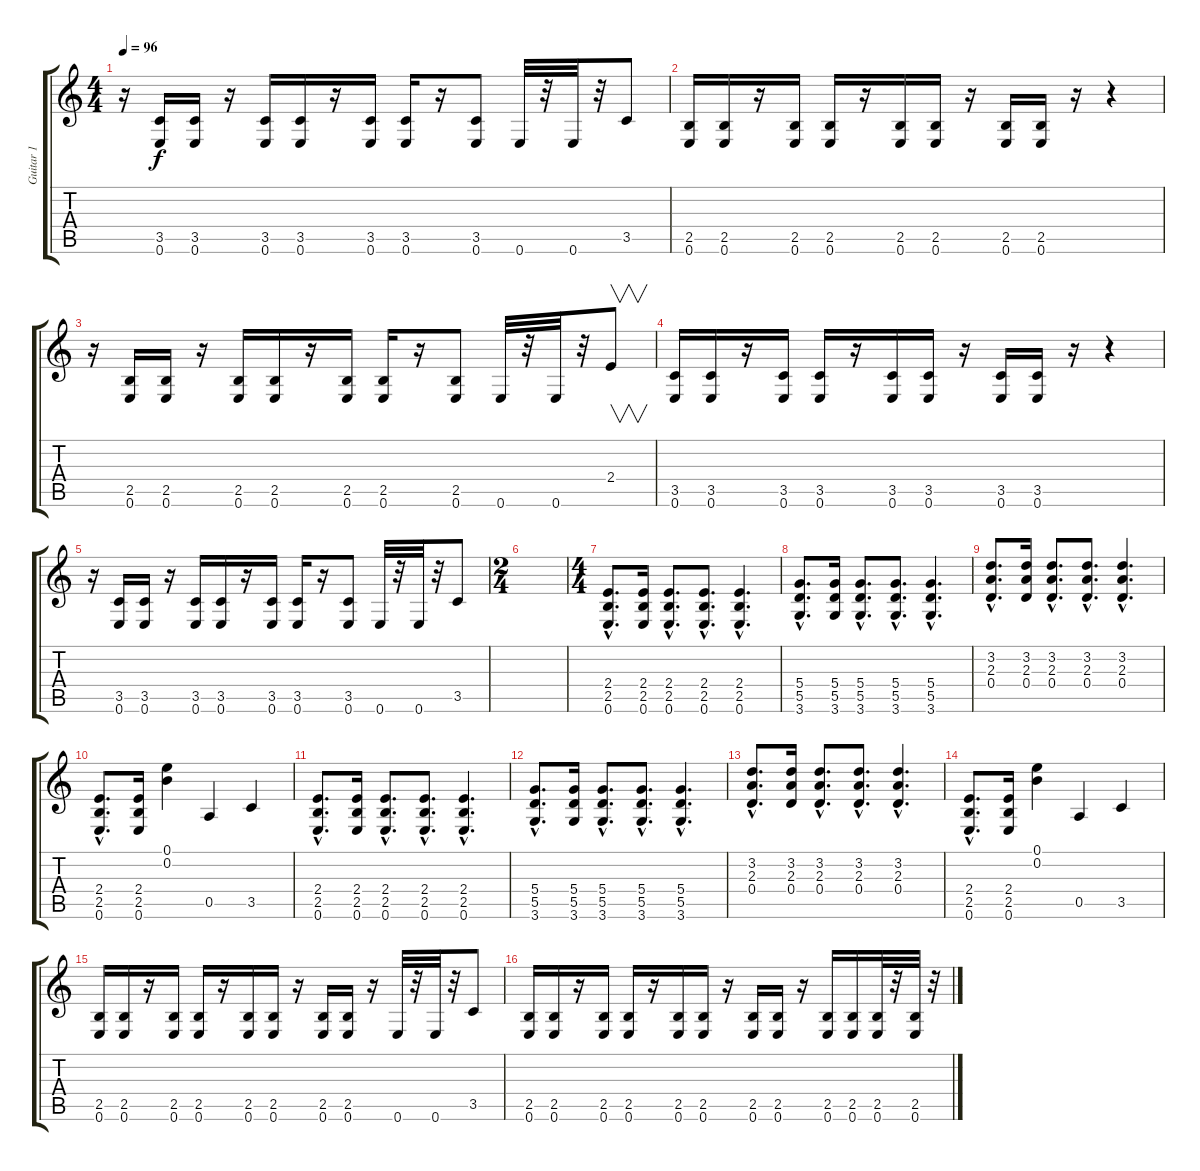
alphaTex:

\track ("Guitar 1" "Guitar 1") {instrument distortionguitar}
\staff {score tabs}
\tuning (E4 B3 G3 D3 A2 E2) {hide}
\ts (4 4)
\tempo 96
\clef g2
\ks c
r.16{dy f} (3.5 0.6).16 (3.5 0.6).16 r.16 (3.5 0.6).16 (3.5 0.6).16 r.16 (3.5 0.6).16 (3.5 0.6).16 r.16 (3.5 0.6).8 0.6.32 r.32 0.6.32 r.32 3.5.8 |
(2.5 0.6).16 (2.5 0.6).16 r.16 (2.5 0.6).16 (2.5 0.6).16 r.16 (2.5 0.6).16 (2.5 0.6).16 r.16 (2.5 0.6).16 (2.5 0.6).16 r.16 r.4 |
r.16 (2.5 0.6).16 (2.5 0.6).16 r.16 (2.5 0.6).16 (2.5 0.6).16 r.16 (2.5 0.6).16 (2.5 0.6).16 r.16 (2.5 0.6).8 0.6.32 r.32 0.6.32 r.32 2.4.8{v} |
(3.5 0.6).16 (3.5 0.6).16 r.16 (3.5 0.6).16 (3.5 0.6).16 r.16 (3.5 0.6).16 (3.5 0.6).16 r.16 (3.5 0.6).16 (3.5 0.6).16 r.16 r.4 |
r.16 (3.5 0.6).16 (3.5 0.6).16 r.16 (3.5 0.6).16 (3.5 0.6).16 r.16 (3.5 0.6).16 (3.5 0.6).16 r.16 (3.5 0.6).8 0.6.32 r.32 0.6.32 r.32 3.5.8 |
\ts (2 4)
|
\ts (4 4)
(2.4{hac} 2.5{hac} 0.6{hac}).8{d} (2.4 2.5 0.6).16 (2.4{hac} 2.5{hac} 0.6{hac}).8{d} (2.4{hac} 2.5{hac} 0.6{hac}).8{d} (2.4{hac} 2.5{hac} 0.6{hac}).4{d} |
(5.4{hac} 5.5{hac} 3.6{hac}).8{d} (5.4 5.5 3.6).16 (5.4{hac} 5.5{hac} 3.6{hac}).8{d} (5.4{hac} 5.5{hac} 3.6{hac}).8{d} (5.4{hac} 5.5{hac} 3.6{hac}).4{d} |
(3.2{hac} 2.3{hac} 0.4{hac}).8{d} (3.2 2.3 0.4).16 (3.2{hac} 2.3{hac} 0.4{hac}).8{d} (3.2{hac} 2.3{hac} 0.4{hac}).8{d} (3.2{hac} 2.3{hac} 0.4{hac}).4{d} |
(2.4{hac} 2.5{hac} 0.6{hac}).8{d} (2.4 2.5 0.6).16 (0.1 0.2).4 0.5.4 3.5.4 |
(2.4{hac} 2.5{hac} 0.6{hac}).8{d} (2.4 2.5 0.6).16 (2.4{hac} 2.5{hac} 0.6{hac}).8{d} (2.4{hac} 2.5{hac} 0.6{hac}).8{d} (2.4{hac} 2.5{hac} 0.6{hac}).4{d} |
(5.4{hac} 5.5{hac} 3.6{hac}).8{d} (5.4 5.5 3.6).16 (5.4{hac} 5.5{hac} 3.6{hac}).8{d} (5.4{hac} 5.5{hac} 3.6{hac}).8{d} (5.4{hac} 5.5{hac} 3.6{hac}).4{d} |
(3.2{hac} 2.3{hac} 0.4{hac}).8{d} (3.2 2.3 0.4).16 (3.2{hac} 2.3{hac} 0.4{hac}).8{d} (3.2{hac} 2.3{hac} 0.4{hac}).8{d} (3.2{hac} 2.3{hac} 0.4{hac}).4{d} |
(2.4{hac} 2.5{hac} 0.6{hac}).8{d} (2.4 2.5 0.6).16 (0.1 0.2).4 0.5.4 3.5.4 |
(2.5 0.6).16 (2.5 0.6).16 r.16 (2.5 0.6).16 (2.5 0.6).16 r.16 (2.5 0.6).16 (2.5 0.6).16 r.16 (2.5 0.6).16 (2.5 0.6).16 r.16 0.6.32 r.32 0.6.32 r.32 3.5.8 |
(2.5 0.6).16 (2.5 0.6).16 r.16 (2.5 0.6).16 (2.5 0.6).16 r.16 (2.5 0.6).16 (2.5 0.6).16 r.16 (2.5 0.6).16 (2.5 0.6).16 r.16 (2.5 0.6).16 (2.5 0.6).16 (2.5 0.6).32 r.32 (2.5 0.6).32 r.32
